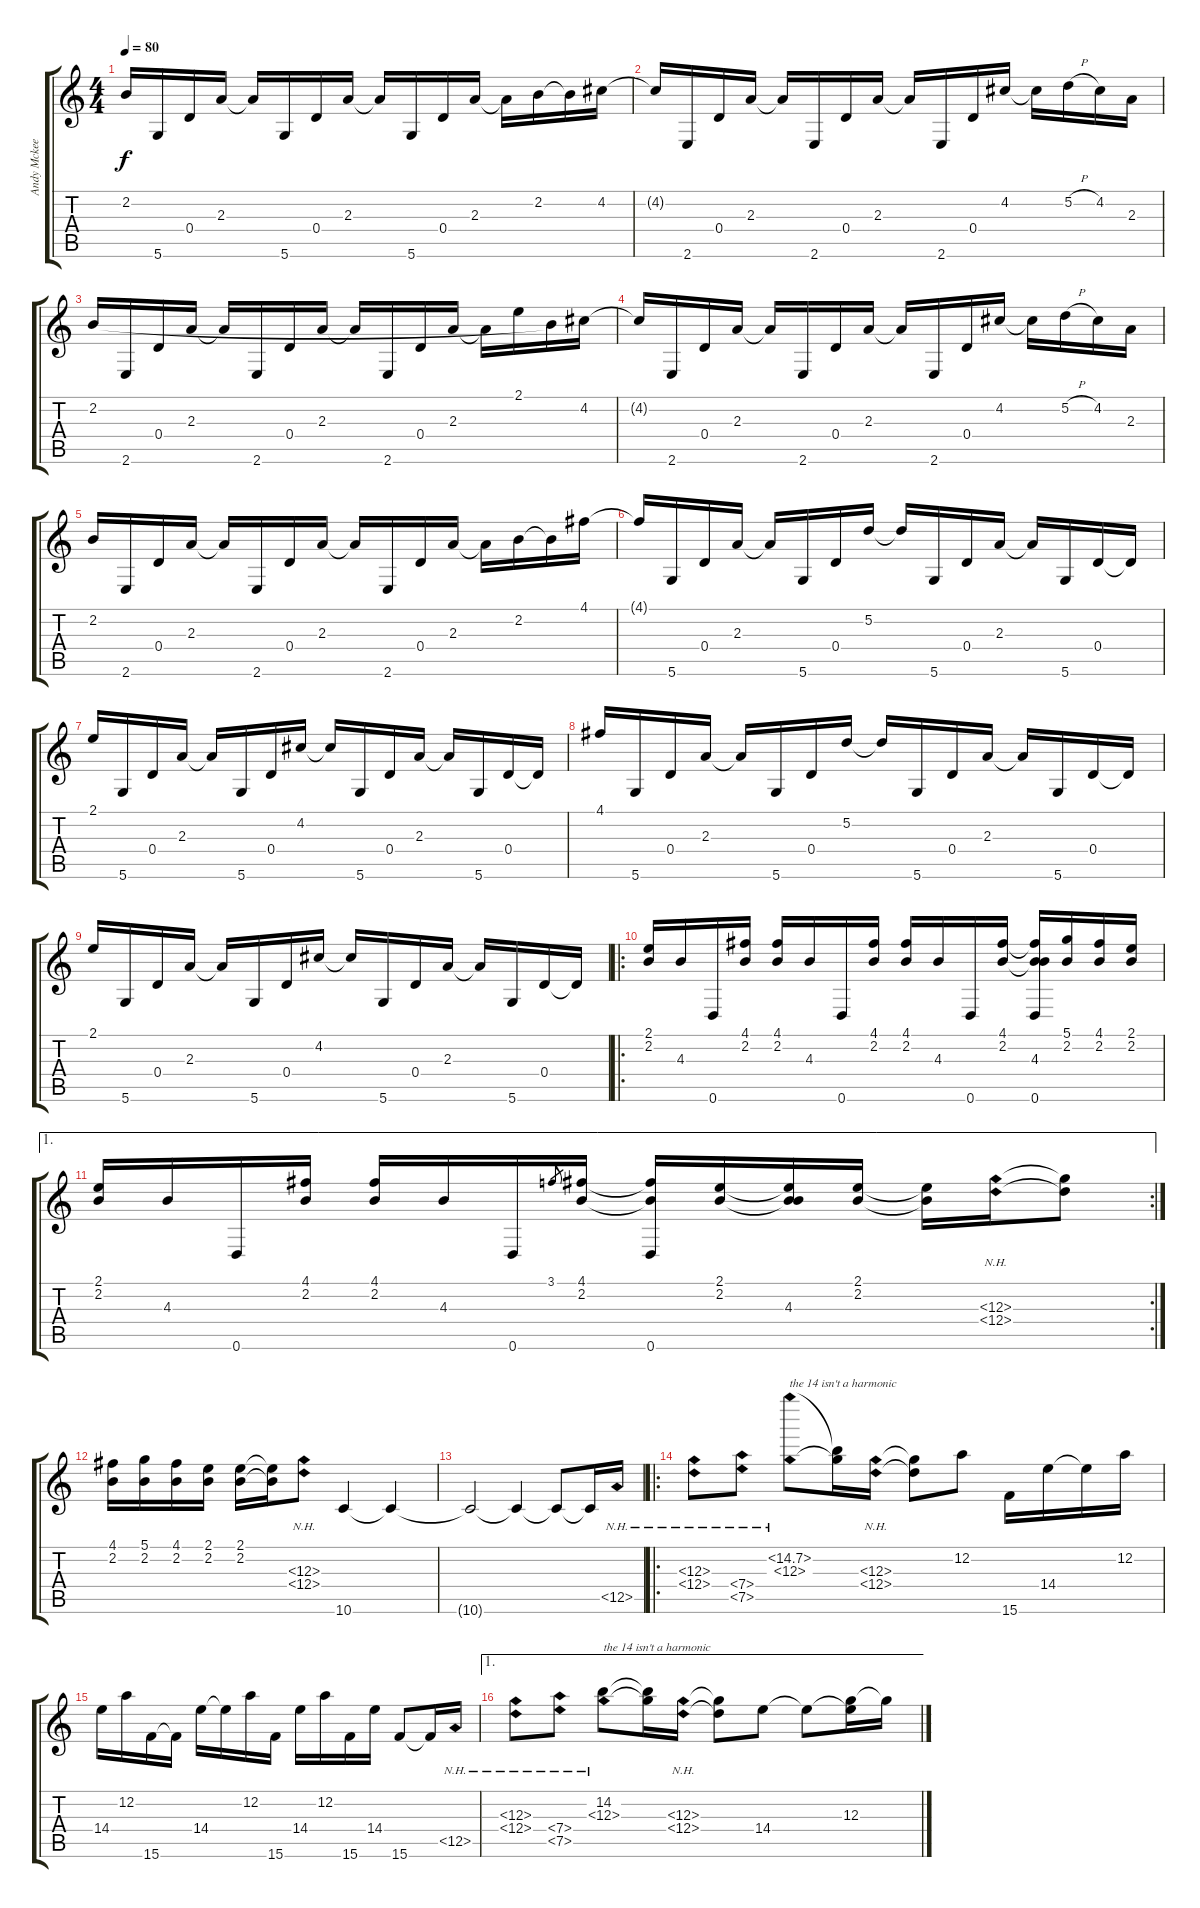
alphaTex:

\track ("Andy Mckee" "Andy Mckee") {instrument acousticguitarnylon}
\staff {score tabs}
\tuning (D4 A3 G3 D3 A2 D2) {hide}
\ts (4 4)
\tempo 80
\clef g2
\ks c
2.2.16{dy f} 5.6.16 0.4.16 2.3.16 2.3{t}.16 5.6.16 0.4.16 2.3.16 2.3{t}.16 5.6.16 0.4.16 2.3.16 2.3{t}.16 2.2.16 2.2{t}.16 4.2.16 |
4.2{t}.16 2.6.16 0.4.16 2.3.16 2.3{t}.16 2.6.16 0.4.16 2.3.16 2.3{t}.16 2.6.16 0.4.16 4.2.16 4.2{t}.16 5.2{h}.16 4.2.16 2.3.16 |
2.2.16 2.6.16 0.4.16 2.3.16 2.3{t}.16 2.6.16 0.4.16 2.3.16 2.3{t}.16 2.6.16 0.4.16 2.3.16 2.3{t}.16 2.1.16 2.2{t}.16 4.2.16 |
4.2{t}.16 2.6.16 0.4.16 2.3.16 2.3{t}.16 2.6.16 0.4.16 2.3.16 2.3{t}.16 2.6.16 0.4.16 4.2.16 4.2{t}.16 5.2{h}.16 4.2.16 2.3.16 |
2.2.16 2.6.16 0.4.16 2.3.16 2.3{t}.16 2.6.16 0.4.16 2.3.16 2.3{t}.16 2.6.16 0.4.16 2.3.16 2.3{t}.16 2.2.16 2.2{t}.16 4.1.16 |
4.1{t}.16 5.6.16 0.4.16 2.3.16 2.3{t}.16 5.6.16 0.4.16 5.2.16 5.2{t}.16 5.6.16 0.4.16 2.3.16 2.3{t}.16 5.6.16 0.4.16 0.4{t}.16 |
2.1.16 5.6.16 0.4.16 2.3.16 2.3{t}.16 5.6.16 0.4.16 4.2.16 4.2{t}.16 5.6.16 0.4.16 2.3.16 2.3{t}.16 5.6.16 0.4.16 0.4{t}.16 |
4.1.16 5.6.16 0.4.16 2.3.16 2.3{t}.16 5.6.16 0.4.16 5.2.16 5.2{t}.16 5.6.16 0.4.16 2.3.16 2.3{t}.16 5.6.16 0.4.16 0.4{t}.16 |
2.1.16 5.6.16 0.4.16 2.3.16 2.3{t}.16 5.6.16 0.4.16 4.2.16 4.2{t}.16 5.6.16 0.4.16 2.3.16 2.3{t}.16 5.6.16 0.4.16 0.4{t}.16 |
\ro
(2.1 2.2).16 4.3.16 0.6.16 (4.1 2.2).16 (4.1 2.2).16 4.3.16 0.6.16 (4.1 2.2).16 (4.1 2.2).16 4.3.16 0.6.16 (4.1 2.2).16 (4.1{t} 2.2{t} 4.3 0.6).16 (5.1 2.2).16 (4.1 2.2).16 (2.1 2.2).16 |
\ae 1
\rc 2
(2.1 2.2).16 4.3.16 0.6.16 (4.1 2.2).16 (4.1 2.2).16 4.3.16 0.6.16 3.1.8{gr} (4.1 2.2).16 (4.1{t} 2.2{t} 0.6).16 (2.1 2.2).16 (2.1{t} 2.2{t} 4.3).16 (2.1 2.2).16 (2.1{t} 2.2{t}).16 (12.3{nh} 12.4{nh}).16 (12.3{t} 12.4{t}).8 |
(4.1 2.2).16 (5.1 2.2).16 (4.1 2.2).16 (2.1 2.2).16 (2.1 2.2).16 (2.1{t} 2.2{t}).16 (12.3{nh} 12.4{nh}).8 10.6.4 10.6{t}.4 |
10.6{t}.2 10.6{t}.4 10.6{t}.8 10.6{t}.16 12.5{nh}.16 |
\ro
(12.3{nh} 12.4{nh}).8 (7.4{nh} 7.5{nh}).8 (14.2{nh} 12.3{nh}).8{txt "the 14 isn't a harmonic"} (14.2{t} 12.3{t}).16 (12.3{nh} 12.4{nh}).16 (12.3{t} 12.4{t}).8 12.2.8 15.6.16 14.4.16 14.4{t}.16 12.2.16 |
14.4.16 12.2.16 15.6.16 15.6{t}.16 14.4.16 14.4{t}.16 12.2.16 15.6.16 14.4.16 12.2.16 15.6.16 14.4.16 15.6.8 15.6{t}.16 12.5{nh}.16 |
\ae 1
(12.3{nh} 12.4{nh}).8 (7.4{nh} 7.5{nh}).8 (14.2 12.3{nh}).8{txt "the 14 isn't a harmonic"} (14.2{t} 12.3{t}).16 (12.3{nh} 12.4{nh}).16 (12.3{t} 12.4{t}).8 14.4.8 14.4{t}.8 (12.3 14.4{t}).16 12.3{t}.16
